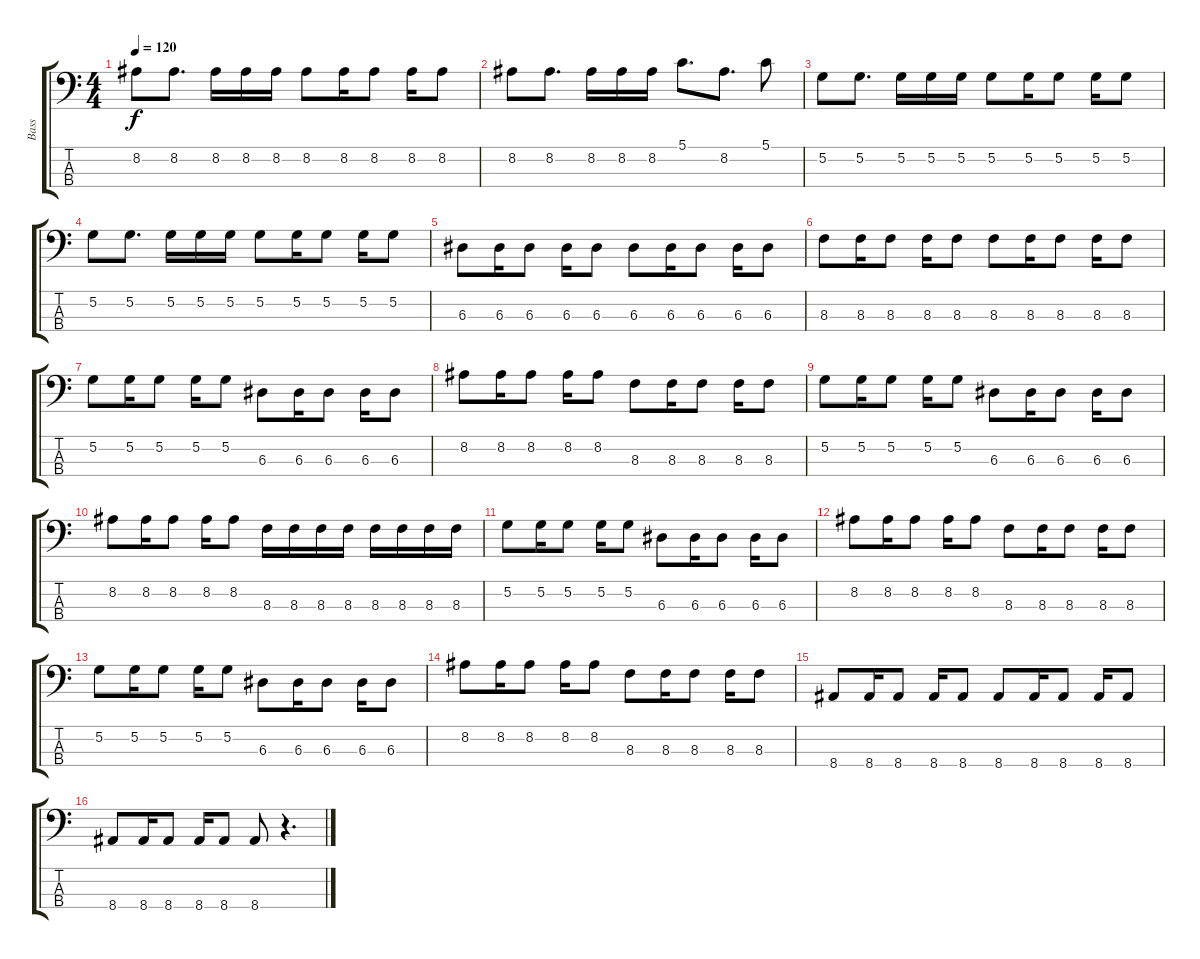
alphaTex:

\track ("Bass" "Bass") {instrument electricbasspick}
\staff {score tabs}
\tuning (G2 D2 A1 D1) {hide}
\ts (4 4)
\tempo 120
\clef f4
\ks c
8.2.8{dy f} 8.2.8{d} 8.2.16 8.2.16 8.2.16 8.2.8 8.2.16 8.2.8 8.2.16 8.2.8 |
8.2.8 8.2.8{d} 8.2.16 8.2.16 8.2.16 5.1.8{d} 8.2.8{d} 5.1.8 |
5.2.8 5.2.8{d} 5.2.16 5.2.16 5.2.16 5.2.8 5.2.16 5.2.8 5.2.16 5.2.8 |
5.2.8 5.2.8{d} 5.2.16 5.2.16 5.2.16 5.2.8 5.2.16 5.2.8 5.2.16 5.2.8 |
6.3.8 6.3.16 6.3.8 6.3.16 6.3.8 6.3.8 6.3.16 6.3.8 6.3.16 6.3.8 |
8.3.8 8.3.16 8.3.8 8.3.16 8.3.8 8.3.8 8.3.16 8.3.8 8.3.16 8.3.8 |
5.2.8 5.2.16 5.2.8 5.2.16 5.2.8 6.3.8 6.3.16 6.3.8 6.3.16 6.3.8 |
8.2.8 8.2.16 8.2.8 8.2.16 8.2.8 8.3.8 8.3.16 8.3.8 8.3.16 8.3.8 |
5.2.8 5.2.16 5.2.8 5.2.16 5.2.8 6.3.8 6.3.16 6.3.8 6.3.16 6.3.8 |
8.2.8 8.2.16 8.2.8 8.2.16 8.2.8 8.3.16 8.3.16 8.3.16 8.3.16 8.3.16 8.3.16 8.3.16 8.3.16 |
5.2.8 5.2.16 5.2.8 5.2.16 5.2.8 6.3.8 6.3.16 6.3.8 6.3.16 6.3.8 |
8.2.8 8.2.16 8.2.8 8.2.16 8.2.8 8.3.8 8.3.16 8.3.8 8.3.16 8.3.8 |
5.2.8 5.2.16 5.2.8 5.2.16 5.2.8 6.3.8 6.3.16 6.3.8 6.3.16 6.3.8 |
8.2.8 8.2.16 8.2.8 8.2.16 8.2.8 8.3.8 8.3.16 8.3.8 8.3.16 8.3.8 |
8.4.8 8.4.16 8.4.8 8.4.16 8.4.8 8.4.8 8.4.16 8.4.8 8.4.16 8.4.8 |
8.4.8 8.4.16 8.4.8 8.4.16 8.4.8 8.4.8 r.4{d}
